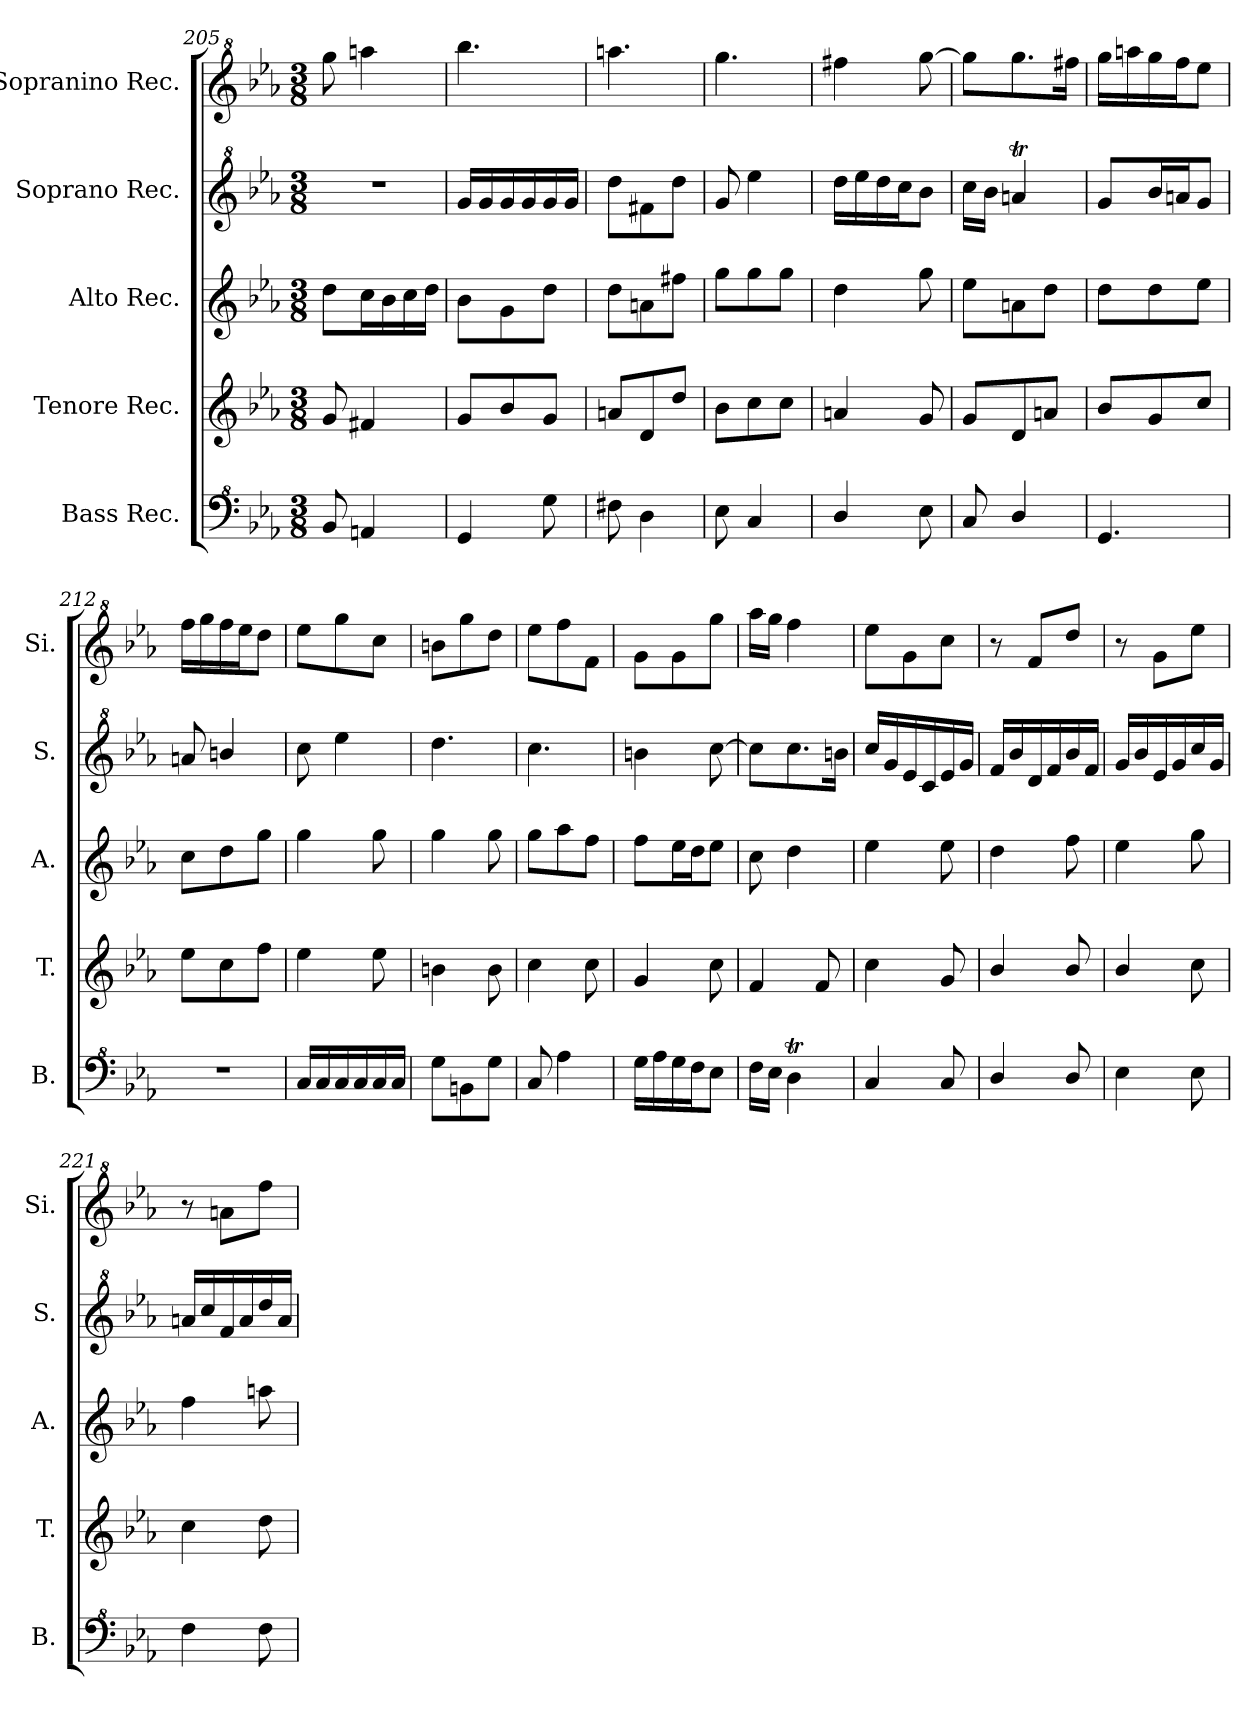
**kern	**kern	**kern	**kern	**kern
*part5	*part4	*part3	*part2	*part1
*staff5	*staff4	*staff3	*staff2	*staff1
*I"Bass Rec.	*I"Tenore Rec.	*I"Alto Rec.	*I"Soprano Rec.	*I"Sopranino Rec.
*I'B.	*I'T.	*I'A.	*I'S.	*I'Si.
*clefF^4	*clefG2	*clefG2	*clefG^2	*clefG^2
*k[b-e-a-]	*k[b-e-a-]	*k[b-e-a-]	*k[b-e-a-]	*k[b-e-a-]
*M3/8	*M3/8	*M3/8	*M3/8	*M3/8
=205	=205	=205	=205	=205
8B-/	8g/	8dd\L	4.r	8ggg\
4An/	4f#X/	16cc\L	.	4aaan\
.	.	16b-\	.	.
.	.	16cc\	.	.
.	.	16dd\JJ	.	.
=206	=206	=206	=206	=206
4G/	8g/L	8b-\L	16gg/LL	4.bbb-\
.	.	.	16gg/	.
.	8b-/	8g\	16gg/	.
.	.	.	16gg/	.
8g\	8g/J	8dd\J	16gg/	.
.	.	.	16gg/JJ	.
=207	=207	=207	=207	=207
8f#X\	8an/L	8dd\L	8ddd\L	4.aaan\
4d\	8d/	8an\	8ff#X\	.
.	8dd/J	8ff#X\J	8ddd\J	.
=208	=208	=208	=208	=208
8e-\	8b-\L	8gg\L	8gg/	4.ggg\
4c/	8cc\	8gg\	4eee-\	.
.	8cc\J	8gg\J	.	.
!!LO:LB:g=z
=209	=209	=209	=209	=209
4d/	4an/	4dd\	16ddd\LL	4fff#X\
.	.	.	16eee-\	.
.	.	.	16ddd\	.
.	.	.	16ccc\J	.
8e-\	8g/	8gg\	8bb-\J	[8ggg\
=210	=210	=210	=210	=210
8c/	8g/L	8ee-\L	16ccc\LL	8ggg\L]
.	.	.	16bb-\JJ	.
4d/	8d/	8an\	4aant/	8.ggg\
.	8an/J	8dd\J	.	.
.	.	.	.	16fff#X\Jk
=211	=211	=211	=211	=211
4.G/	8b-/L	8dd\L	8gg/L	16ggg\LL
.	.	.	.	16aaan\
.	8g/	8dd\	16bb-/L	16ggg\
.	.	.	16aan/J	16fff\J
.	8cc/J	8ee-\J	8gg/J	8eee-\J
=212	=212	=212	=212	=212
4.r	8ee-\L	8cc\L	8aan/	16fff\LL
.	.	.	.	16ggg\
.	8cc\	8dd\	4bbn/	16fff\
.	.	.	.	16eee-\J
.	8ff\J	8gg\J	.	8ddd\J
=213	=213	=213	=213	=213
16c/LL	4ee-\	4gg\	8ccc\	8eee-\L
16c/	.	.	.	.
16c/	.	.	4eee-\	8ggg\
16c/	.	.	.	.
16c/	8ee-\	8gg\	.	8ccc\J
16c/JJ	.	.	.	.
=214	=214	=214	=214	=214
8g\L	4bn\	4gg\	4.ddd\	8bbn\L
8Bn\	.	.	.	8ggg\
8g\J	8b\	8gg\	.	8ddd\J
=215	=215	=215	=215	=215
8c/	4cc\	8gg\L	4.ccc\	8eee-\L
4a-\	.	8aa-\	.	8fff\
.	8cc\	8ff\J	.	8ff\J
=216	=216	=216	=216	=216
16g\LL	4g/	8ff\L	4bbn\	8gg\L
16a-\	.	.	.	.
16g\	.	16ee-\L	.	8gg\
16f\J	.	16dd\J	.	.
8e-\J	8cc\	8ee-\J	[8ccc\	8ggg\J
=217	=217	=217	=217	=217
16f\LL	4f/	8cc\	8ccc\L]	16aaa-\LL
16e-\JJ	.	.	.	16ggg\JJ
4dt\	.	4dd\	8.ccc\	4fff\
.	8f/	.	.	.
.	.	.	16bbn\Jk	.
=218	=218	=218	=218	=218
4c/	4cc\	4ee-\	16ccc/LL	8eee-\L
.	.	.	16gg/	.
.	.	.	16ee-/	8gg\
.	.	.	16cc/	.
8c/	8g/	8ee-\	16ee-/	8ccc\J
.	.	.	16gg/JJ	.
=219	=219	=219	=219	=219
4d/	4b-/	4dd\	16ff/LL	8r
.	.	.	16bb-/	.
.	.	.	16dd/	8ff/L
.	.	.	16ff/	.
8d/	8b-/	8ff\	16bb-/	8ddd/J
.	.	.	16ff/JJ	.
=220	=220	=220	=220	=220
4e-\	4b-/	4ee-\	16gg/LL	8r
.	.	.	16bb-/	.
.	.	.	16ee-/	8gg\L
.	.	.	16gg/	.
8e-\	8cc\	8gg\	16ccc/	8eee-\J
.	.	.	16gg/JJ	.
=221	=221	=221	=221	=221
4f\	4cc\	4ff\	16aan/LL	8r
.	.	.	16ccc/	.
.	.	.	16ff/	8aan\L
.	.	.	16aa/	.
8f\	8dd\	8aan\	16ddd/	8fff\J
.	.	.	16aa/JJ	.
=	=	=	=	=
*-	*-	*-	*-	*-
